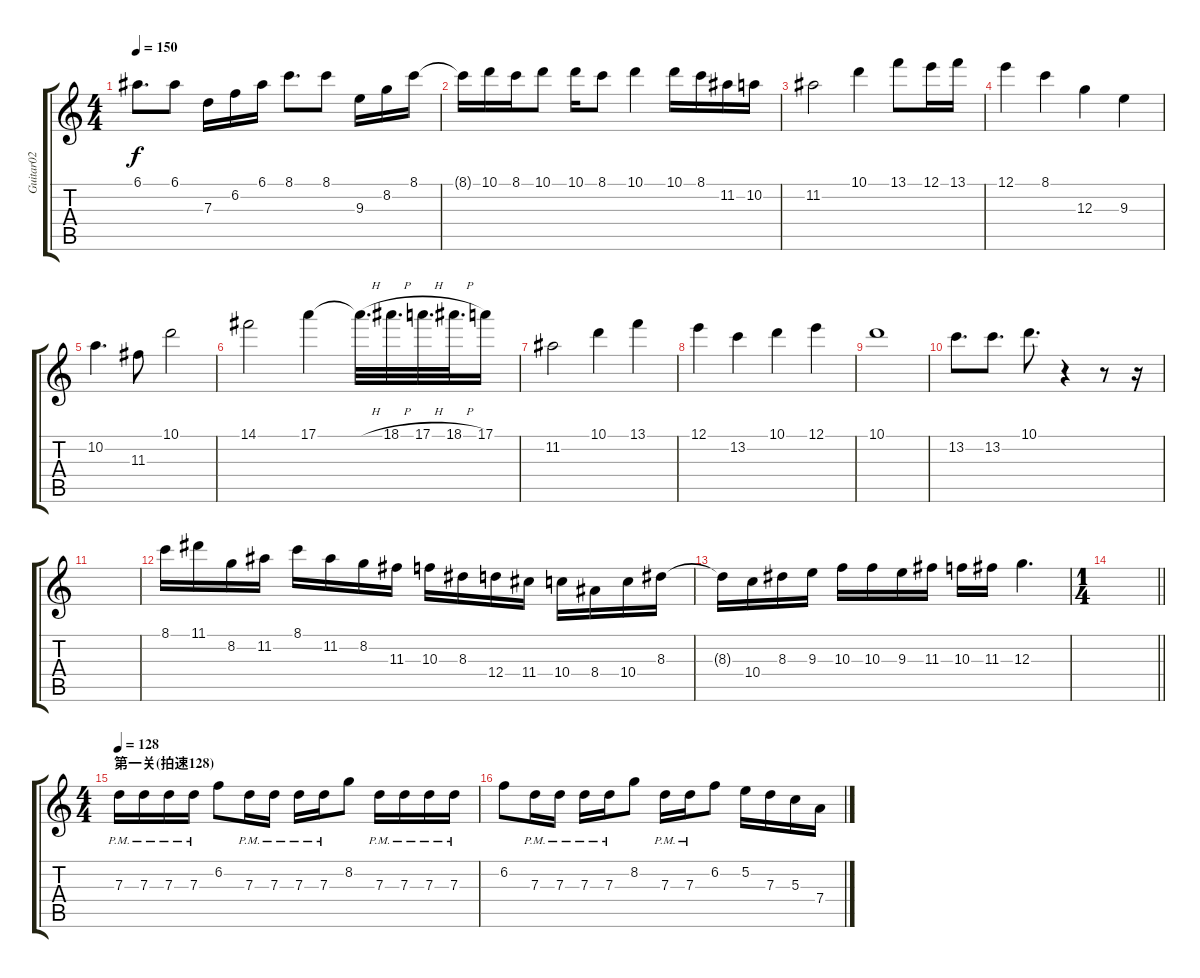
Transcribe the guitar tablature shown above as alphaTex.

\track ("Guitar02" "Guitar02") {instrument distortionguitar}
\staff {score tabs}
\tuning (E4 B3 G3 D3 A2 E2) {hide}
\ts (4 4)
\tempo 150
\clef g2
\ks c
6.1.8{d dy f} 6.1.8 7.3.16 6.2.16 6.1.16 8.1.8{d} 8.1.8 9.3.16 8.2.16 8.1.16 |
8.1{t}.16 10.1.16 8.1.16 10.1.8 10.1.16 8.1.8 10.1.4 10.1.16 8.1.16 11.2.16 10.2.16 |
11.2.2 10.1.4 13.1.8 12.1.16 13.1.16 |
12.1.4 8.1.4 12.3.4 9.3.4 |
10.2.4{d} 11.3.8 10.1.2 |
14.1.2 17.1.4 17.1{h t}.32{d} 18.1{h}.32{d} 17.1{h}.32{d} 18.1{h}.32{d} 17.1.16 |
11.2.2 10.1.4 13.1.4 |
12.1.4 13.2.4 10.1.4 12.1.4 |
10.1.1 |
13.2.8{d} 13.2.8{d} 10.1.8{d} r.4 r.8 r.16 |
|
8.1.16 11.1.16 8.2.16 11.2.16 8.1.16 11.2.16 8.2.16 11.3.16 10.3.16 8.3.16 12.4.16 11.4.16 10.4.16 8.4.16 10.4.16 8.3.16 |
8.3{t}.16 10.4.16 8.3.16 9.3.16 10.3.16 10.3.16 9.3.16 11.3.16 10.3.16 11.3.16 12.3.4{d} |
\ts (1 4)
\barLineRight lightlight
|
\ts (4 4)
\section ("" "第一关(拍速128)")
\tempo 128
7.3{pm}.16 7.3{pm}.16 7.3{pm}.16 7.3{pm}.16 6.2.8 7.3{pm}.16 7.3{pm}.16 7.3{pm}.16 7.3{pm}.16 8.2.8 7.3{pm}.16 7.3{pm}.16 7.3{pm}.16 7.3{pm}.16 |
6.2.8 7.3{pm}.16 7.3{pm}.16 7.3{pm}.16 7.3{pm}.16 8.2.8 7.3{pm}.16 7.3{pm}.16 6.2.8 5.2.16 7.3.16 5.3.16 7.4.16
